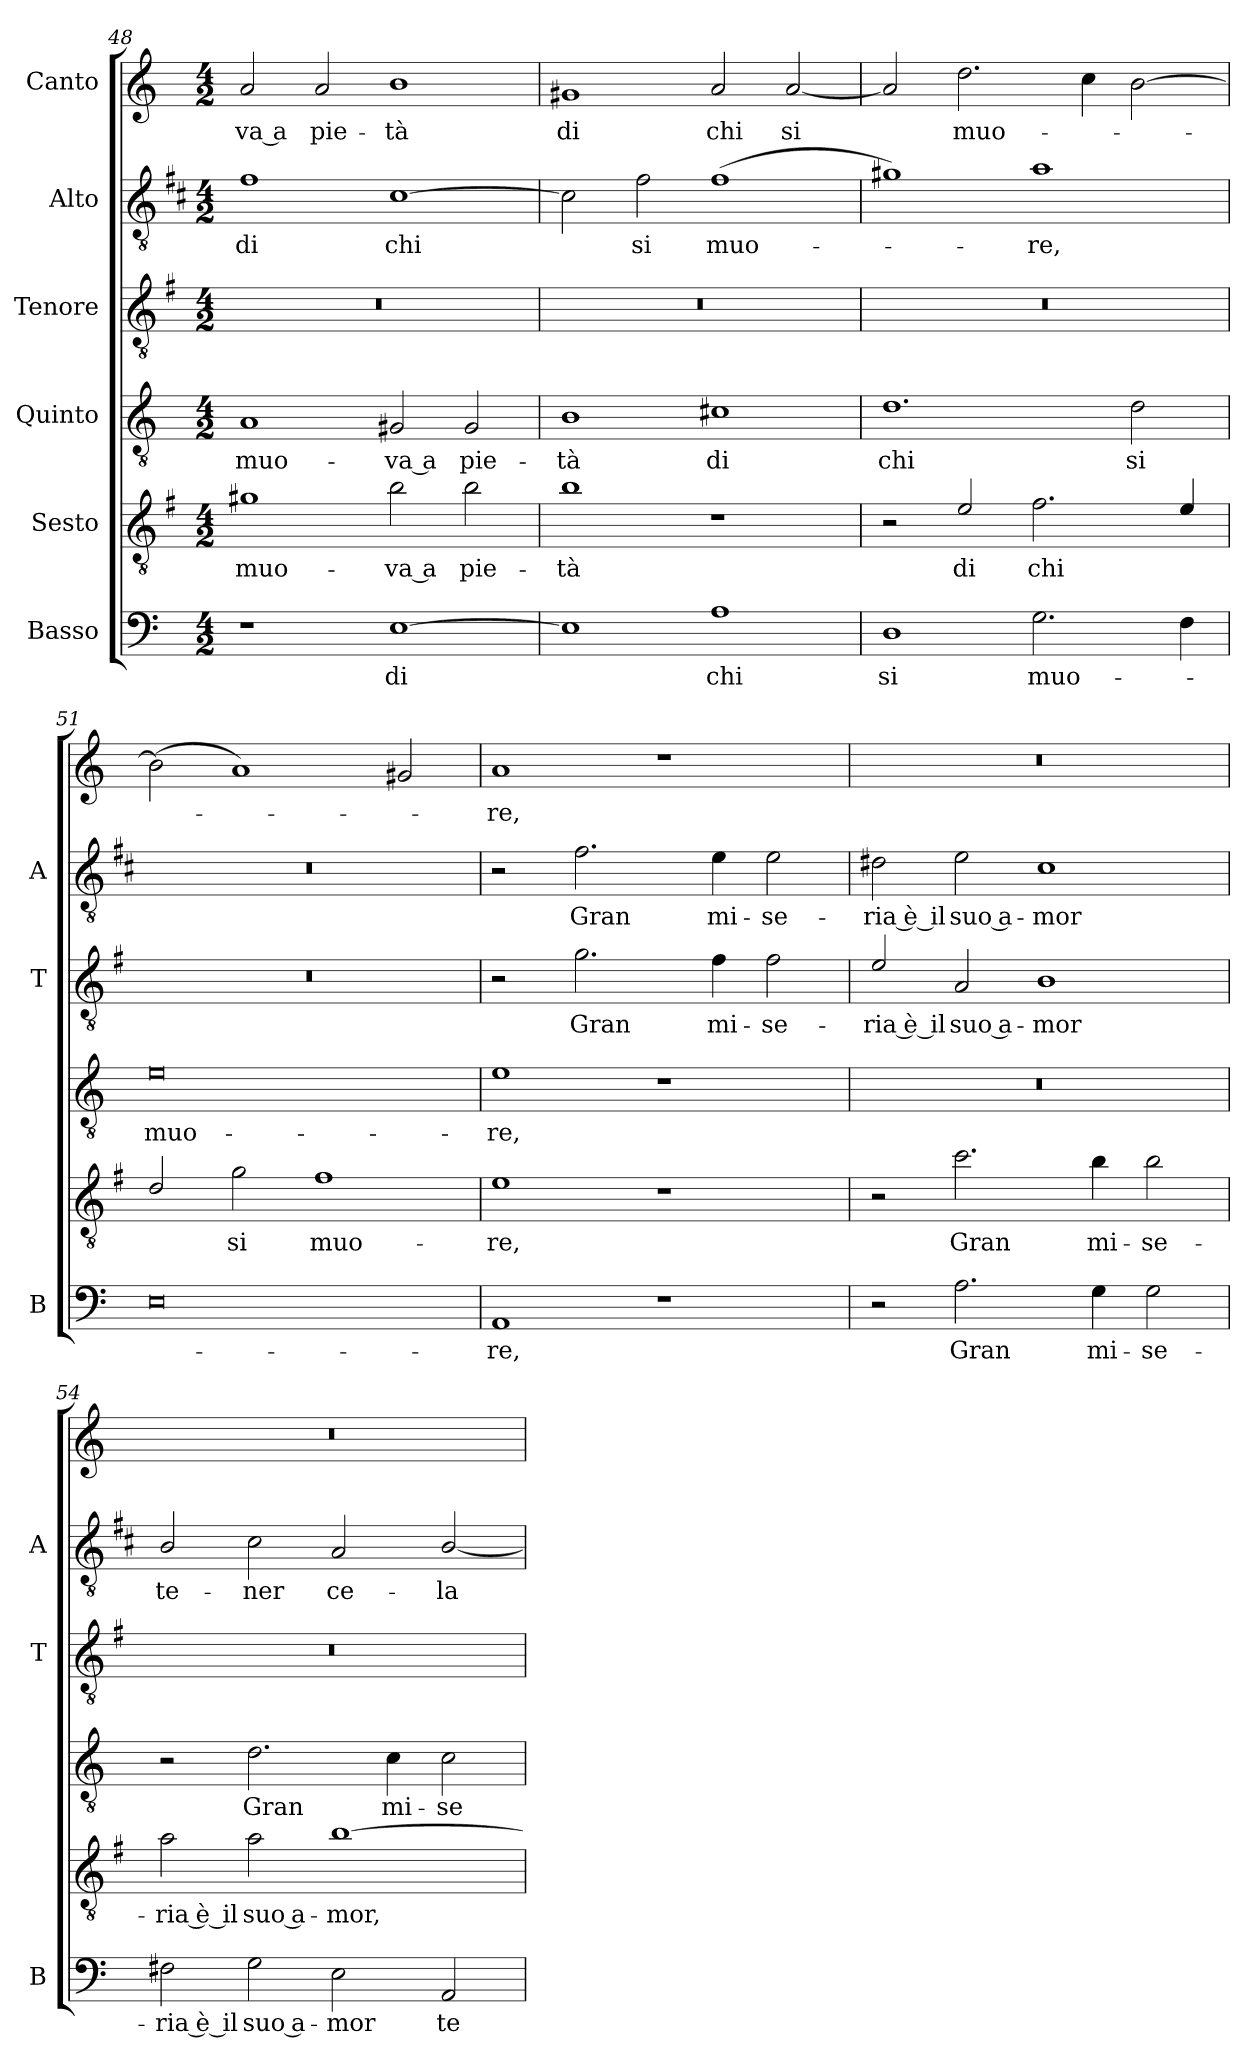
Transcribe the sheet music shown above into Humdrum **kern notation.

**kern	**text	**kern	**text	**kern	**text	**kern	**text	**kern	**text	**kern	**text
*part6	*part6	*part5	*part5	*part4	*part4	*part3	*part3	*part2	*part2	*part1	*part1
*staff6	*staff6	*staff5	*staff5	*staff4	*staff4	*staff3	*staff3	*staff2	*staff2	*staff1	*staff1
*I"Basso	*	*I"Sesto	*	*I"Quinto	*	*I"Tenore	*	*I"Alto	*	*I"Canto	*
*I'B	*	*	*	*	*	*I'T	*	*I'A	*	*	*
*clefF4	*	*clefGv2	*	*clefGv2	*	*clefGv2	*	*clefGv2	*	*clefG2	*
*	*	*ITrd4c7	*	*	*	*ITrd4c7	*	*ITrd1c2	*	*	*
*k[]	*	*k[]	*	*k[]	*	*k[]	*	*k[]	*	*k[]	*
*C:	*	*C:	*	*C:	*	*C:	*	*C:	*	*C:	*
*M4/2	*	*M4/2	*	*M4/2	*	*M4/2	*	*M4/2	*	*M4/2	*
=48	=48	=48	=48	=48	=48	=48	=48	=48	=48	=48	=48
!	!	!	!LO:LY:b	!	!LO:LY:b	!	!	!	!LO:LY:b	!	!LO:LY:b
1r	.	1c#X	muo-	1A	muo-	0r	.	1e	di	2a/	-va a
!	!	!	!	!	!	!	!	!	!	!	!LO:LY:b
.	.	.	.	.	.	.	.	.	.	2a/	pie-
!	!LO:LY:b	!	!LO:LY:b	!	!LO:LY:b	!	!	!	!LO:LY:b	!	!LO:LY:b
[1E	di	2e\	-va a	2G#X/	-va a	.	.	[1B	chi	1b	-tà
!	!	!	!LO:LY:b	!	!LO:LY:b	!	!	!	!	!	!
.	.	2e\	pie-	2G#/	pie-	.	.	.	.	.	.
!!LO:LB:g=z
=49	=49	=49	=49	=49	=49	=49	=49	=49	=49	=49	=49
!	!	!	!LO:LY:b	!	!LO:LY:b	!	!	!	!	!	!LO:LY:b
1E]	.	1e	-tà	1B	-tà	0r	.	2B\]	.	1g#X	di
!	!	!	!	!	!	!	!	!	!LO:LY:b	!	!
.	.	.	.	.	.	.	.	2e\	si	.	.
!	!LO:LY:b	!	!	!	!LO:LY:b	!	!	!	!LO:LY:b	!	!LO:LY:b
1A	chi	1r	.	1c#X	di	.	.	(>1e	muo-	2a/	chi
!	!	!	!	!	!	!	!	!	!	!	!LO:LY:b
.	.	.	.	.	.	.	.	.	.	[2a/	si
=50	=50	=50	=50	=50	=50	=50	=50	=50	=50	=50	=50
!	!LO:LY:b	!	!	!	!LO:LY:b	!	!	!	!	!	!
1D	si	2r	.	1.d	chi	0r	.	1f#X)	.	2a/]	.
!	!	!	!LO:LY:b	!	!	!	!	!	!	!	!LO:LY:b
.	.	2A/	di	.	.	.	.	.	.	2.dd\	muo-
!	!LO:LY:b	!	!LO:LY:b	!	!	!	!	!	!LO:LY:b	!	!
2.G\	muo-	2.B\	chi	.	.	.	.	1g	-re,	.	.
.	.	.	.	.	.	.	.	.	.	4cc\	.
!	!	!	!	!	!LO:LY:b	!	!	!	!	!	!
.	.	.	.	2d\	si	.	.	.	.	[2b\	.
4F\	.	4A/	.	.	.	.	.	.	.	.	.
=51	=51	=51	=51	=51	=51	=51	=51	=51	=51	=51	=51
!	!	!	!	!	!LO:LY:b	!	!	!	!	!	!
0E	.	2G/	.	0e	muo-	0r	.	0r	.	(>2b\]	.
!	!	!	!LO:LY:b	!	!	!	!	!	!	!	!
.	.	2c\	si	.	.	.	.	.	.	1a)	.
!	!	!	!LO:LY:b	!	!	!	!	!	!	!	!
.	.	1B	muo-	.	.	.	.	.	.	.	.
.	.	.	.	.	.	.	.	.	.	2g#X/	.
=52	=52	=52	=52	=52	=52	=52	=52	=52	=52	=52	=52
!	!LO:LY:b	!	!LO:LY:b	!	!LO:LY:b	!	!	!	!	!	!LO:LY:b
1AA	-re,	1A	-re,	1e	-re,	2r	.	2r	.	1a	-re,
!	!	!	!	!	!	!	!LO:LY:b	!	!LO:LY:b	!	!
.	.	.	.	.	.	2.c\	Gran	2.e\	Gran	.	.
1r	.	1r	.	1r	.	.	.	.	.	1r	.
!	!	!	!	!	!	!	!LO:LY:b	!	!LO:LY:b	!	!
.	.	.	.	.	.	4B\	mi-	4d\	mi-	.	.
!	!	!	!	!	!	!	!LO:LY:b	!	!LO:LY:b	!	!
.	.	.	.	.	.	2B\	-se-	2d\	-se-	.	.
=53	=53	=53	=53	=53	=53	=53	=53	=53	=53	=53	=53
!	!	!	!	!	!	!	!LO:LY:b	!	!LO:LY:b	!	!
2r	.	2r	.	0r	.	2A/	-ria è il	2c#X\	-ria è il	0r	.
!	!LO:LY:b	!	!LO:LY:b	!	!	!	!LO:LY:b	!	!LO:LY:b	!	!
2.A\	Gran	2.f\	Gran	.	.	2D/	suo a-	2d\	suo a-	.	.
!	!	!	!	!	!	!	!LO:LY:b	!	!LO:LY:b	!	!
.	.	.	.	.	.	1E	-mor	1B	-mor	.	.
!	!LO:LY:b	!	!LO:LY:b	!	!	!	!	!	!	!	!
4G\	mi-	4e\	mi-	.	.	.	.	.	.	.	.
!	!LO:LY:b	!	!LO:LY:b	!	!	!	!	!	!	!	!
2G\	-se-	2e\	-se-	.	.	.	.	.	.	.	.
!!LO:PB:g=z
=54	=54	=54	=54	=54	=54	=54	=54	=54	=54	=54	=54
!	!LO:LY:b	!	!LO:LY:b	!	!	!	!	!	!LO:LY:b	!	!
2F#X\	-ria è il	2d\	-ria è il	2r	.	0r	.	2A/	te-	0r	.
!	!LO:LY:b	!	!LO:LY:b	!	!LO:LY:b	!	!	!	!LO:LY:b	!	!
2G\	suo a-	2d\	suo a-	2.d\	Gran	.	.	2B\	-ner	.	.
!	!LO:LY:b	!	!LO:LY:b	!	!	!	!	!	!LO:LY:b	!	!
2E\	-mor	[1e	-mor,	.	.	.	.	2G/	ce-	.	.
!	!	!	!	!	!LO:LY:b	!	!	!	!	!	!
.	.	.	.	4c\	mi-	.	.	.	.	.	.
!	!LO:LY:b	!	!	!	!LO:LY:b	!	!	!	!LO:LY:b	!	!
2AA/	te-	.	.	2c\	-se-	.	.	[2A/	-la-	.	.
=	=	=	=	=	=	=	=	=	=	=	=
*-	*-	*-	*-	*-	*-	*-	*-	*-	*-	*-	*-
